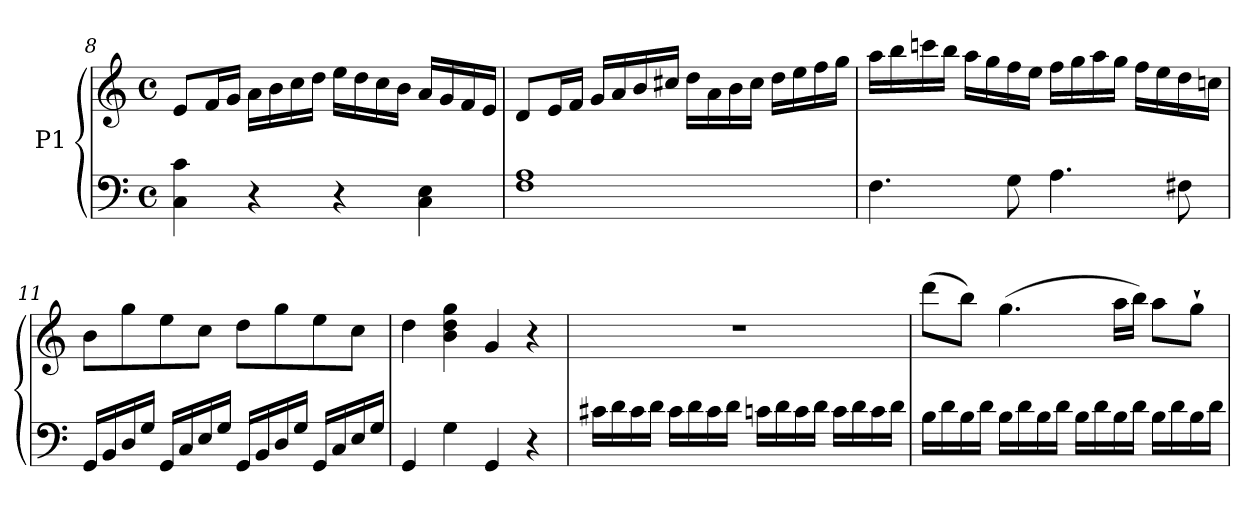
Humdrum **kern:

**kern	**kern
*part1	*part1
*staff2	*staff1
*I"P1	*
*clefF4	*clefG2
*k[]	*k[]
*C:	*C:
*M4/4	*M4/4
*met(c)	*met(c)
=8	=8
4Ci\ 4ci	8ei/L
.	16fi/L
.	16gi/JJ
4r	16ai\LL
.	16bi\
.	16cci\
.	16ddi\JJ
4r	16eei\LL
.	16ddi\
.	16cci\
.	16bi\JJ
4Ci\ 4Ei	16ai/LL
.	16gi/
.	16fi/
.	16ei/JJ
!!LO:LB:g=z
=9	=9
1Fi 1Ai	8di/L
.	16ei/L
.	16fi/JJ
.	16gi/LL
.	16ai/
.	16bi/
.	16cc#Xi/JJ
.	16ddi\LL
.	16ai\
.	16bi\
.	16cc#i\JJ
.	16ddi\LL
.	16eei\
.	16ffi\
.	16ggi\JJ
=10	=10
4.Fi\	16aai\LL
.	16bbi\
.	16cccni\
.	16bbi\JJ
.	16aai\LL
.	16ggi\
8Gi\	16ffi\
.	16eei\JJ
4.Ai\	16ffi\LL
.	16ggi\
.	16aai\
.	16ggi\JJ
.	16ffi\LL
.	16eei\
8F#Xi\	16ddi\
.	16ccni\JJ
=11	=11
16GGi/LL	8bi\L
16BBi/	.
16Di/	8ggi\
16Gi/JJ	.
16GGi/LL	8eei\
16Ci/	.
16Ei/	8cci\J
16Gi/JJ	.
16GGi/LL	8ddi\L
16BBi/	.
16Di/	8ggi\
16Gi/JJ	.
16GGi/LL	8eei\
16Ci/	.
16Ei/	8cci\J
16Gi/JJ	.
=12	=12
4GGi/	4ddi\
4Gi\	4bi\ 4ddi 4ggi
4GGi/	4gi/
4r	4r
!!LO:LB:g=z
=13	=13
16c#Xi\LL	1r
16di\	.
16c#i\	.
16di\JJ	.
16c#i\LL	.
16di\	.
16c#i\	.
16di\JJ	.
16cni\LL	.
16di\	.
16ci\	.
16di\JJ	.
16ci\LL	.
16di\	.
16ci\	.
16di\JJ	.
=14	=14
16Bi\LL	(8dddi\L
16di\	.
16Bi\	8bbi\J)
16di\JJ	.
16Bi\LL	(4.ggi\
16di\	.
16Bi\	.
16di\JJ	.
16Bi\LL	.
16di\	.
16Bi\	16aai\LL
16di\JJ	16bbi\JJ)
16Bi\LL	8aai\L
16di\	.
16Bi\	8gg`i\J
16di\JJ	.
=	=
*-	*-
